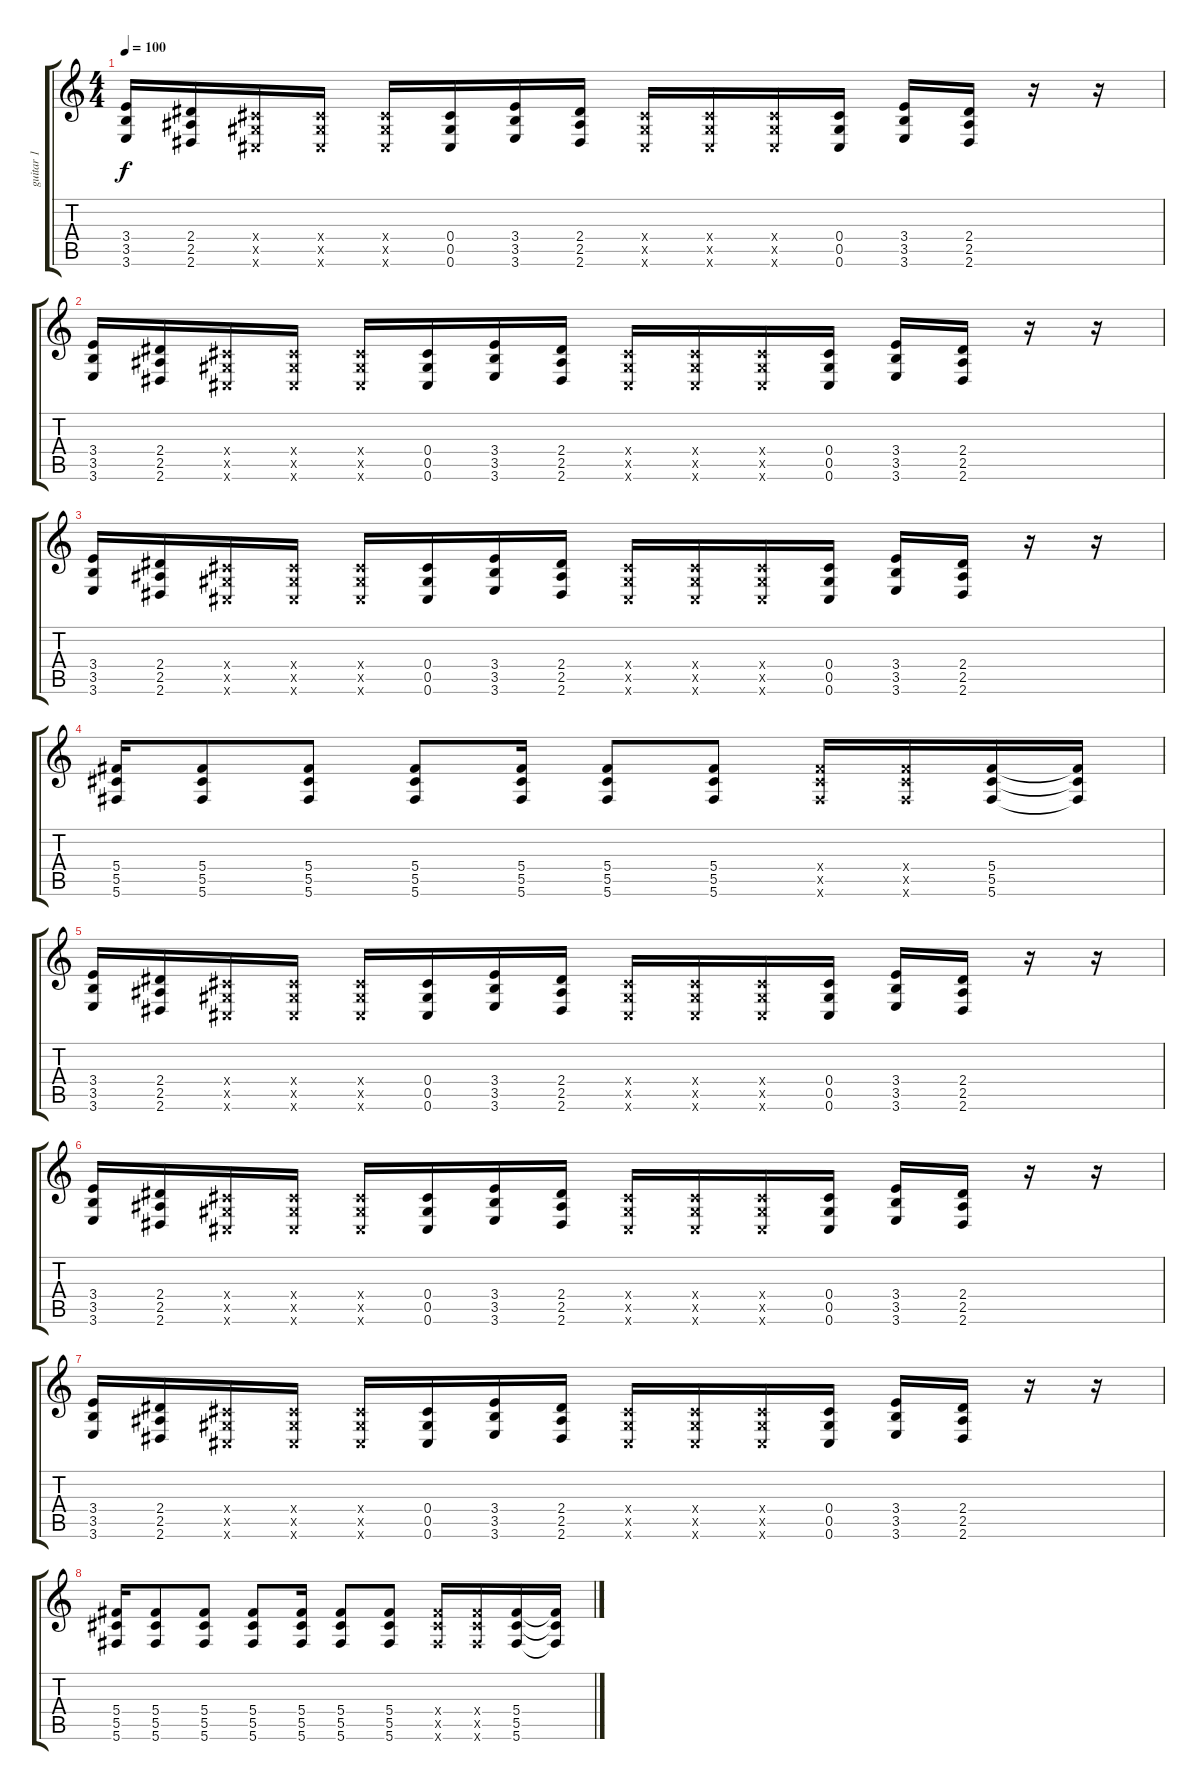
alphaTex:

\track ("guitar 1" "guitar 1") {instrument distortionguitar}
\staff {score tabs}
\tuning (Eb4 Bb3 Gb3 Db3 Ab2 Db2) {hide}
\ts (4 4)
\tempo 100
\clef g2
\ks c
(3.4 3.5 3.6).16{dy f} (2.4 2.5 2.6).16 (0.4{x} 0.5{x} 0.6{x}).16 (0.4{x} 0.5{x} 0.6{x}).16 (0.4{x} 0.5{x} 0.6{x}).16 (0.4 0.5 0.6).16 (3.4 3.5 3.6).16 (2.4 2.5 2.6).16 (0.4{x} 0.5{x} 0.6{x}).16 (0.4{x} 0.5{x} 0.6{x}).16 (0.4{x} 0.5{x} 0.6{x}).16 (0.4 0.5 0.6).16 (3.4 3.5 3.6).16 (2.4 2.5 2.6).16 r.16 r.16 |
(3.4 3.5 3.6).16 (2.4 2.5 2.6).16 (0.4{x} 0.5{x} 0.6{x}).16 (0.4{x} 0.5{x} 0.6{x}).16 (0.4{x} 0.5{x} 0.6{x}).16 (0.4 0.5 0.6).16 (3.4 3.5 3.6).16 (2.4 2.5 2.6).16 (0.4{x} 0.5{x} 0.6{x}).16 (0.4{x} 0.5{x} 0.6{x}).16 (0.4{x} 0.5{x} 0.6{x}).16 (0.4 0.5 0.6).16 (3.4 3.5 3.6).16 (2.4 2.5 2.6).16 r.16 r.16 |
(3.4 3.5 3.6).16 (2.4 2.5 2.6).16 (0.4{x} 0.5{x} 0.6{x}).16 (0.4{x} 0.5{x} 0.6{x}).16 (0.4{x} 0.5{x} 0.6{x}).16 (0.4 0.5 0.6).16 (3.4 3.5 3.6).16 (2.4 2.5 2.6).16 (0.4{x} 0.5{x} 0.6{x}).16 (0.4{x} 0.5{x} 0.6{x}).16 (0.4{x} 0.5{x} 0.6{x}).16 (0.4 0.5 0.6).16 (3.4 3.5 3.6).16 (2.4 2.5 2.6).16 r.16 r.16 |
(5.4 5.5 5.6).16 (5.4 5.5 5.6).8 (5.4 5.5 5.6).8 (5.4 5.5 5.6).8 (5.4 5.5 5.6).16 (5.4 5.5 5.6).8 (5.4 5.5 5.6).8 (5.4{x} 5.5{x} 5.6{x}).16 (5.4{x} 5.5{x} 5.6{x}).16 (5.4 5.5 5.6).16 (5.4{t} 5.5{t} 5.6{t}).16 |
(3.4 3.5 3.6).16 (2.4 2.5 2.6).16 (0.4{x} 0.5{x} 0.6{x}).16 (0.4{x} 0.5{x} 0.6{x}).16 (0.4{x} 0.5{x} 0.6{x}).16 (0.4 0.5 0.6).16 (3.4 3.5 3.6).16 (2.4 2.5 2.6).16 (0.4{x} 0.5{x} 0.6{x}).16 (0.4{x} 0.5{x} 0.6{x}).16 (0.4{x} 0.5{x} 0.6{x}).16 (0.4 0.5 0.6).16 (3.4 3.5 3.6).16 (2.4 2.5 2.6).16 r.16 r.16 |
(3.4 3.5 3.6).16 (2.4 2.5 2.6).16 (0.4{x} 0.5{x} 0.6{x}).16 (0.4{x} 0.5{x} 0.6{x}).16 (0.4{x} 0.5{x} 0.6{x}).16 (0.4 0.5 0.6).16 (3.4 3.5 3.6).16 (2.4 2.5 2.6).16 (0.4{x} 0.5{x} 0.6{x}).16 (0.4{x} 0.5{x} 0.6{x}).16 (0.4{x} 0.5{x} 0.6{x}).16 (0.4 0.5 0.6).16 (3.4 3.5 3.6).16 (2.4 2.5 2.6).16 r.16 r.16 |
(3.4 3.5 3.6).16 (2.4 2.5 2.6).16 (0.4{x} 0.5{x} 0.6{x}).16 (0.4{x} 0.5{x} 0.6{x}).16 (0.4{x} 0.5{x} 0.6{x}).16 (0.4 0.5 0.6).16 (3.4 3.5 3.6).16 (2.4 2.5 2.6).16 (0.4{x} 0.5{x} 0.6{x}).16 (0.4{x} 0.5{x} 0.6{x}).16 (0.4{x} 0.5{x} 0.6{x}).16 (0.4 0.5 0.6).16 (3.4 3.5 3.6).16 (2.4 2.5 2.6).16 r.16 r.16 |
(5.4 5.5 5.6).16 (5.4 5.5 5.6).8 (5.4 5.5 5.6).8 (5.4 5.5 5.6).8 (5.4 5.5 5.6).16 (5.4 5.5 5.6).8 (5.4 5.5 5.6).8 (5.4{x} 5.5{x} 5.6{x}).16 (5.4{x} 5.5{x} 5.6{x}).16 (5.4 5.5 5.6).16 (5.4{t} 5.5{t} 5.6{t}).16
